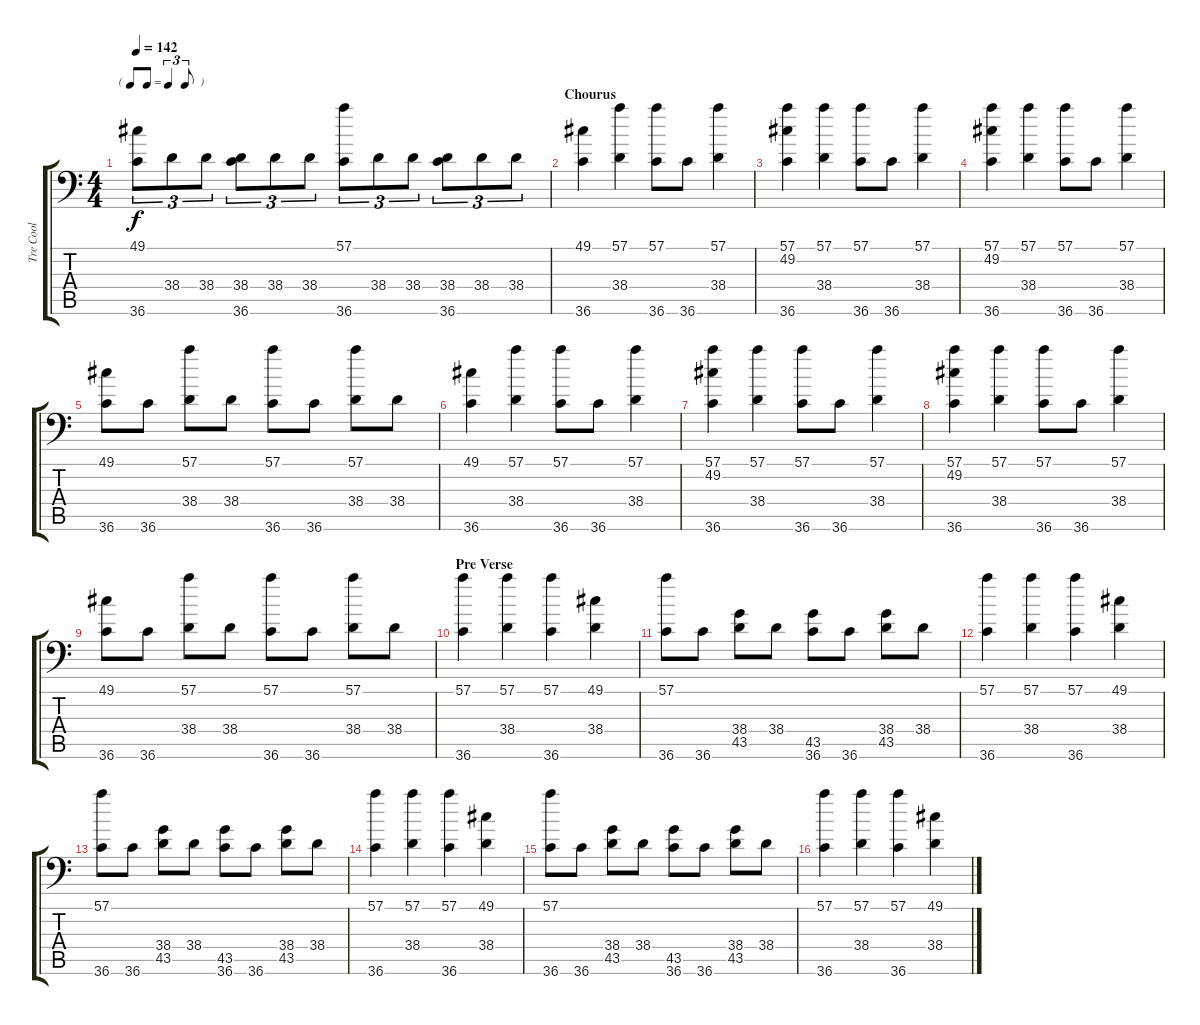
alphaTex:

\track ("Tre Cool" "Tre Cool") {instrument acousticgrandpiano}
\staff {score tabs}
\tuning (C-1 C-1 C-1 C-1 C-1 C-1) {hide}
\ts (4 4)
\tf triplet8th
\tempo 142
\clef f4
\ks c
(49.1 36.6).8{tu (3 2) dy f} 38.4.8{tu (3 2)} 38.4.8{tu (3 2)} (38.4 36.6).8{tu (3 2)} 38.4.8{tu (3 2)} 38.4.8{tu (3 2)} (57.1 36.6).8{tu (3 2)} 38.4.8{tu (3 2)} 38.4.8{tu (3 2)} (38.4 36.6).8{tu (3 2)} 38.4.8{tu (3 2)} 38.4.8{tu (3 2)} |
\section ("" "Chourus")
(49.1 36.6).4 (57.1 38.4).4 (57.1 36.6).8 36.6.8 (57.1 38.4).4 |
(57.1 49.2 36.6).4 (57.1 38.4).4 (57.1 36.6).8 36.6.8 (57.1 38.4).4 |
(57.1 49.2 36.6).4 (57.1 38.4).4 (57.1 36.6).8 36.6.8 (57.1 38.4).4 |
(49.1 36.6).8 36.6.8 (57.1 38.4).8 38.4.8 (57.1 36.6).8 36.6.8 (57.1 38.4).8 38.4.8 |
(49.1 36.6).4 (57.1 38.4).4 (57.1 36.6).8 36.6.8 (57.1 38.4).4 |
(57.1 49.2 36.6).4 (57.1 38.4).4 (57.1 36.6).8 36.6.8 (57.1 38.4).4 |
(57.1 49.2 36.6).4 (57.1 38.4).4 (57.1 36.6).8 36.6.8 (57.1 38.4).4 |
(49.1 36.6).8 36.6.8 (57.1 38.4).8 38.4.8 (57.1 36.6).8 36.6.8 (57.1 38.4).8 38.4.8 |
\section ("" "Pre Verse")
(57.1 36.6).4 (57.1 38.4).4 (57.1 36.6).4 (49.1 38.4).4 |
(57.1 36.6).8 36.6.8 (38.4 43.5).8 38.4.8 (43.5 36.6).8 36.6.8 (38.4 43.5).8 38.4.8 |
(57.1 36.6).4 (57.1 38.4).4 (57.1 36.6).4 (49.1 38.4).4 |
(57.1 36.6).8 36.6.8 (38.4 43.5).8 38.4.8 (43.5 36.6).8 36.6.8 (38.4 43.5).8 38.4.8 |
(57.1 36.6).4 (57.1 38.4).4 (57.1 36.6).4 (49.1 38.4).4 |
(57.1 36.6).8 36.6.8 (38.4 43.5).8 38.4.8 (43.5 36.6).8 36.6.8 (38.4 43.5).8 38.4.8 |
(57.1 36.6).4 (57.1 38.4).4 (57.1 36.6).4 (49.1 38.4).4
